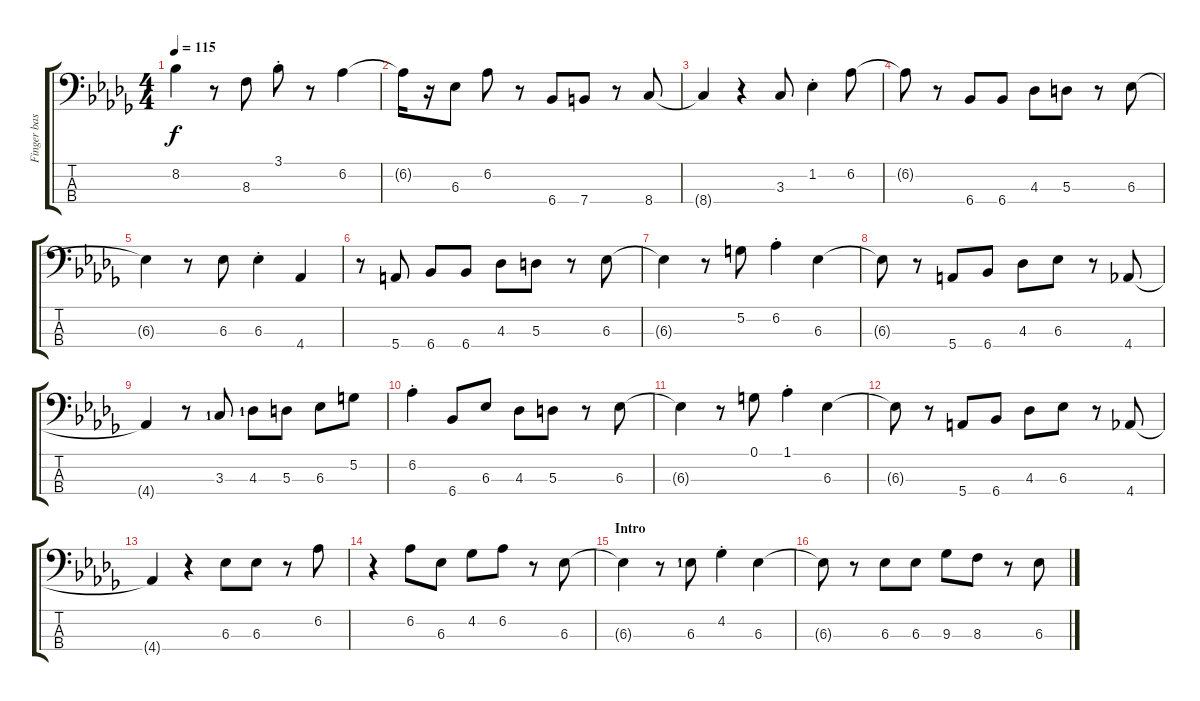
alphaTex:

\track ("Finger bass" "Finger bas") {instrument electricbassfinger}
\staff {score tabs}
\tuning (G2 D2 A1 E1) {hide}
\ts (4 4)
\tempo 115
\clef f4
\ks db
8.2{t}.4{dy f} r.8 8.3.8 3.1{st}.8 r.8 6.2.4 |
6.2{t}.16 r.16 6.3.8 6.2.8 r.8 6.4.8 7.4.8 r.8 8.4.8 |
8.4{t}.4 r.4 3.3.8 1.2{st}.4 6.2.8 |
6.2{t}.8 r.8 6.4.8 6.4.8 4.3.8 5.3.8 r.8 6.3.8 |
6.3{t}.4 r.8 6.3.8 6.3{st}.4 4.4.4 |
r.8 5.4.8 6.4.8 6.4.8 4.3.8 5.3.8 r.8 6.3.8 |
6.3{t}.4 r.8 5.2.8 6.2{st}.4 6.3.4 |
6.3{t}.8 r.8 5.4.8 6.4.8 4.3.8 6.3.8 r.8 4.4.8 |
4.4{t}.4 r.8 3.3{lf 2}.8 4.3{lf 2}.8 5.3.8 6.3.8 5.2.8 |
6.2{st}.4 6.4.8 6.3.8 4.3.8 5.3.8 r.8 6.3.8 |
6.3{t}.4 r.8 0.1.8 1.1{st}.4 6.3.4 |
6.3{t}.8 r.8 5.4.8 6.4.8 4.3.8 6.3.8 r.8 4.4.8 |
4.4{t}.4 r.4 6.3.8 6.3.8 r.8 6.2.8 |
r.4 6.2.8 6.3.8 4.2.8 6.2.8 r.8 6.3.8 |
\section ("" "Intro")
6.3{t}.4 r.8 6.3{lf 2}.8 4.2{st}.4 6.3.4 |
6.3{t}.8 r.8 6.3.8 6.3.8 9.3.8 8.3.8 r.8 6.3.8
